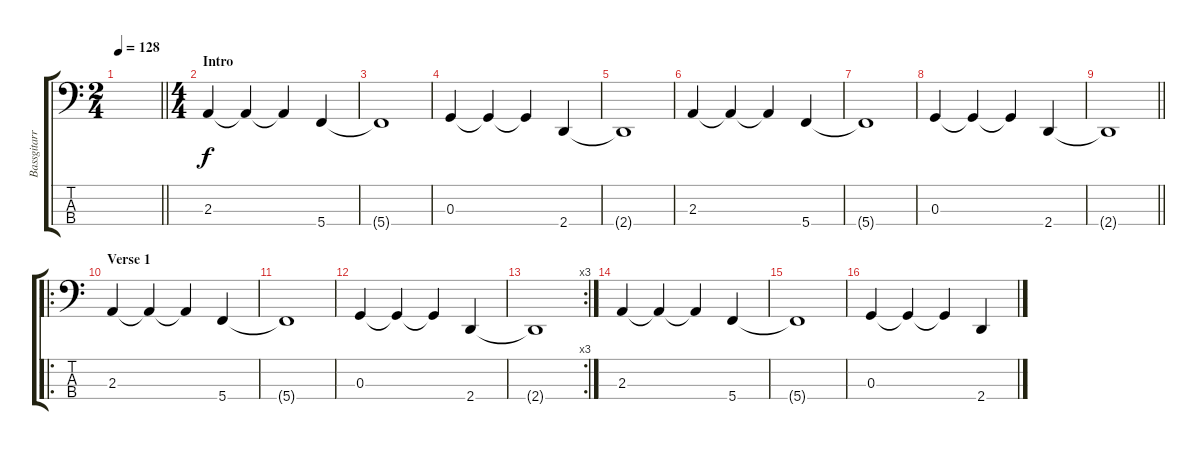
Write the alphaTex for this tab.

\track ("Bassgitarre" "Bassgitarr") {instrument electricbassfinger}
\staff {score tabs}
\tuning (F2 C2 G1 C1) {hide}
\ts (2 4)
\tempo 128
\clef f4
\barLineRight lightlight
\ks c
|
\ts (4 4)
\section ("" "Intro")
2.3.4 2.3{t}.4 2.3{t}.4 5.4.4 |
5.4{t}.1 |
0.3.4 0.3{t}.4 0.3{t}.4 2.4.4 |
2.4{t}.1 |
2.3.4 2.3{t}.4 2.3{t}.4 5.4.4 |
5.4{t}.1 |
0.3.4 0.3{t}.4 0.3{t}.4 2.4.4 |
\barLineRight lightlight
2.4{t}.1 |
\ro
\section ("" "Verse 1")
2.3.4 2.3{t}.4 2.3{t}.4 5.4.4 |
5.4{t}.1 |
0.3.4 0.3{t}.4 0.3{t}.4 2.4.4 |
\rc 3
2.4{t}.1 |
2.3.4 2.3{t}.4 2.3{t}.4 5.4.4 |
5.4{t}.1 |
0.3.4 0.3{t}.4 0.3{t}.4 2.4.4
